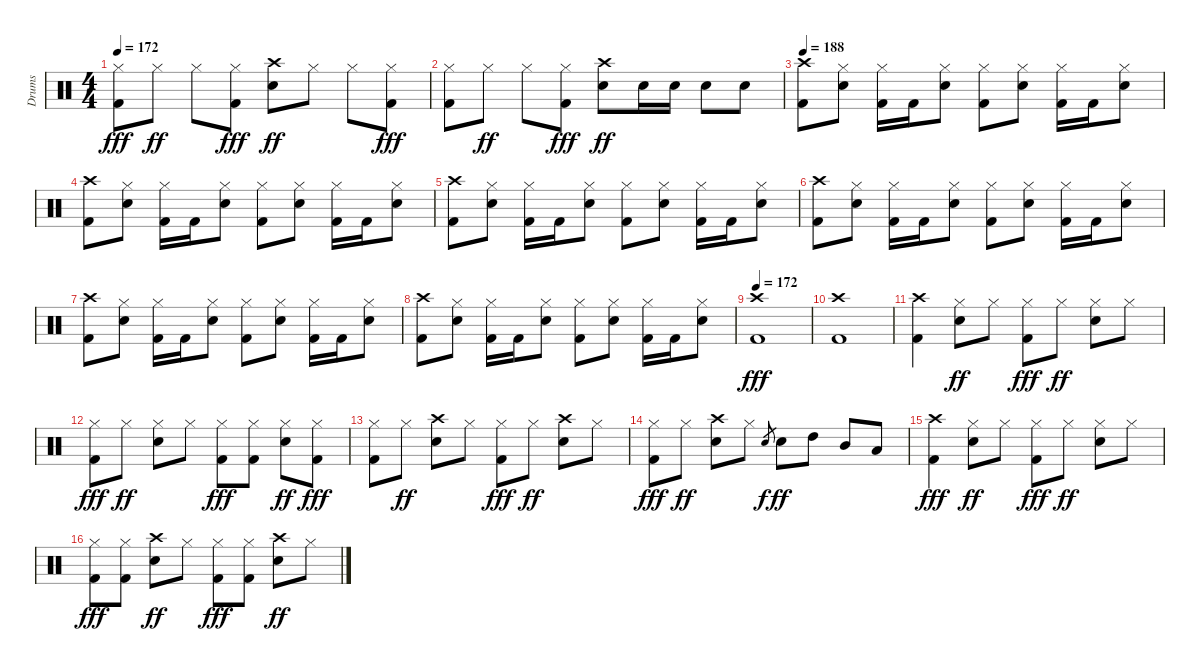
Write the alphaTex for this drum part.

\track ("Drums" "Drums") {instrument percussion}
\staff {score}
\articulation defaults
\ts (4 4)
\tempo 172
\clef neutral
\ks c
("Hi-Hat (closed)" "Kick (hit) 2").8{dy fff} "Hi-Hat (closed)".8{dy ff} "Hi-Hat (closed)".8 ("Hi-Hat (closed)" "Kick (hit) 2").8{dy fff} ("Crash high (hit)" "Snare (hit) 2").8{dy ff} "Hi-Hat (closed)".8 "Hi-Hat (closed)".8 ("Hi-Hat (closed)" "Kick (hit) 2").8{dy fff} |
("Hi-Hat (closed)" "Kick (hit) 2").8 "Hi-Hat (closed)".8{dy ff} "Hi-Hat (closed)".8 ("Hi-Hat (closed)" "Kick (hit) 2").8{dy fff} ("Crash high (hit)" "Snare (hit) 2").8{dy ff} "Snare (hit) 2".16 "Snare (hit) 2".16 "Snare (hit) 2".8 "Snare (hit) 2".8 |
\tempo 188
("Crash high (hit)" "Kick (hit) 2").8 ("Hi-Hat (closed)" "Snare (hit) 2").8 ("Hi-Hat (closed)" "Kick (hit) 2").16 "Kick (hit) 2".16 ("Hi-Hat (closed)" "Snare (hit) 2").8 ("Hi-Hat (closed)" "Kick (hit) 2").8 ("Hi-Hat (closed)" "Snare (hit) 2").8 ("Hi-Hat (closed)" "Kick (hit) 2").16 "Kick (hit) 2".16 ("Hi-Hat (closed)" "Snare (hit) 2").8 |
("Crash high (hit)" "Kick (hit) 2").8 ("Hi-Hat (closed)" "Snare (hit) 2").8 ("Hi-Hat (closed)" "Kick (hit) 2").16 "Kick (hit) 2".16 ("Hi-Hat (closed)" "Snare (hit) 2").8 ("Hi-Hat (closed)" "Kick (hit) 2").8 ("Hi-Hat (closed)" "Snare (hit) 2").8 ("Hi-Hat (closed)" "Kick (hit) 2").16 "Kick (hit) 2".16 ("Hi-Hat (closed)" "Snare (hit) 2").8 |
("Crash high (hit)" "Kick (hit) 2").8 ("Hi-Hat (closed)" "Snare (hit) 2").8 ("Hi-Hat (closed)" "Kick (hit) 2").16 "Kick (hit) 2".16 ("Hi-Hat (closed)" "Snare (hit) 2").8 ("Hi-Hat (closed)" "Kick (hit) 2").8 ("Hi-Hat (closed)" "Snare (hit) 2").8 ("Hi-Hat (closed)" "Kick (hit) 2").16 "Kick (hit) 2".16 ("Hi-Hat (closed)" "Snare (hit) 2").8 |
("Crash high (hit)" "Kick (hit) 2").8 ("Hi-Hat (closed)" "Snare (hit) 2").8 ("Hi-Hat (closed)" "Kick (hit) 2").16 "Kick (hit) 2".16 ("Hi-Hat (closed)" "Snare (hit) 2").8 ("Hi-Hat (closed)" "Kick (hit) 2").8 ("Hi-Hat (closed)" "Snare (hit) 2").8 ("Hi-Hat (closed)" "Kick (hit) 2").16 "Kick (hit) 2".16 ("Hi-Hat (closed)" "Snare (hit) 2").8 |
("Crash high (hit)" "Kick (hit) 2").8 ("Hi-Hat (closed)" "Snare (hit) 2").8 ("Hi-Hat (closed)" "Kick (hit) 2").16 "Kick (hit) 2".16 ("Hi-Hat (closed)" "Snare (hit) 2").8 ("Hi-Hat (closed)" "Kick (hit) 2").8 ("Hi-Hat (closed)" "Snare (hit) 2").8 ("Hi-Hat (closed)" "Kick (hit) 2").16 "Kick (hit) 2".16 ("Hi-Hat (closed)" "Snare (hit) 2").8 |
("Crash high (hit)" "Kick (hit) 2").8 ("Hi-Hat (closed)" "Snare (hit) 2").8 ("Hi-Hat (closed)" "Kick (hit) 2").16 "Kick (hit) 2".16 ("Hi-Hat (closed)" "Snare (hit) 2").8 ("Hi-Hat (closed)" "Kick (hit) 2").8 ("Hi-Hat (closed)" "Snare (hit) 2").8 ("Hi-Hat (closed)" "Kick (hit) 2").16 "Kick (hit) 2".16 ("Hi-Hat (closed)" "Snare (hit) 2").8 |
\tempo 172
("Crash high (hit)" "Kick (hit) 2").1{dy fff} |
("Crash high (hit)" "Kick (hit) 2").1 |
("Crash high (hit)" "Kick (hit) 2").4 ("Hi-Hat (closed)" "Snare (hit) 2").8{dy ff} "Hi-Hat (closed)".8 ("Hi-Hat (closed)" "Kick (hit) 2").8{dy fff} "Hi-Hat (closed)".8{dy ff} ("Hi-Hat (closed)" "Snare (hit) 2").8 "Hi-Hat (closed)".8 |
("Hi-Hat (closed)" "Kick (hit) 2").8{dy fff} "Hi-Hat (closed)".8{dy ff} ("Hi-Hat (closed)" "Snare (hit) 2").8 "Hi-Hat (closed)".8 ("Hi-Hat (closed)" "Kick (hit) 2").8{dy fff} ("Hi-Hat (closed)" "Kick (hit) 2").8 ("Hi-Hat (closed)" "Snare (hit) 2").8{dy ff} ("Hi-Hat (closed)" "Kick (hit) 2").8{dy fff} |
("Hi-Hat (closed)" "Kick (hit) 2").8 "Hi-Hat (closed)".8{dy ff} ("Crash high (hit)" "Snare (hit) 2").8 "Hi-Hat (closed)".8 ("Hi-Hat (closed)" "Kick (hit) 2").8{dy fff} "Hi-Hat (closed)".8{dy ff} ("Crash high (hit)" "Snare (hit) 2").8 "Hi-Hat (closed)".8 |
("Hi-Hat (closed)" "Kick (hit) 2").8{dy fff} "Hi-Hat (closed)".8{dy ff} ("Crash high (hit)" "Snare (hit) 2").8 "Hi-Hat (closed)".8 "Snare (hit) 2"{sl}.8{gr dy f} "Snare (hit) 2".8{dy ff} "High Tom (hit)".8 "Mid Tom (hit)".8 "Low Tom (hit)".8 |
("Crash high (hit)" "Kick (hit) 2").4{dy fff} ("Hi-Hat (closed)" "Snare (hit) 2").8{dy ff} "Hi-Hat (closed)".8 ("Hi-Hat (closed)" "Kick (hit) 2").8{dy fff} "Hi-Hat (closed)".8{dy ff} ("Hi-Hat (closed)" "Snare (hit) 2").8 "Hi-Hat (closed)".8 |
("Hi-Hat (closed)" "Kick (hit) 2").8{dy fff} ("Hi-Hat (closed)" "Kick (hit) 2").8 ("Crash high (hit)" "Snare (hit) 2").8{dy ff} "Hi-Hat (closed)".8 ("Hi-Hat (closed)" "Kick (hit) 2").8{dy fff} ("Hi-Hat (closed)" "Kick (hit) 2").8 ("Crash high (hit)" "Snare (hit) 2").8{dy ff} "Hi-Hat (closed)".8
